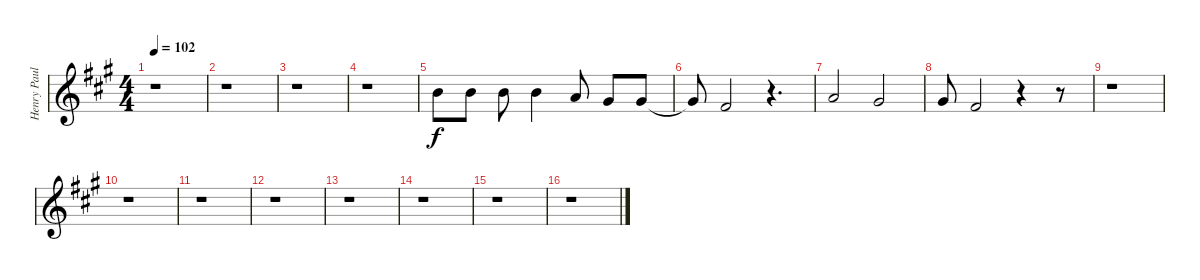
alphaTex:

\track ("Henry Paul Vocals" "Henry Paul") {instrument englishhorn}
\staff {score}
\tuning (E4 B3 G3 D3 A2 E2) {hide}
\ts (4 4)
\tempo 102
\clef g2
\ks a
r.1{dy f} |
r.1 |
r.1 |
r.1 |
7.1.8 7.1.8 7.1.8 7.1.4 10.2.8 9.2.8 9.2.8 |
9.2{t}.8 7.2.2 r.4{d} |
5.1.2 4.1.2 |
4.1.8 7.2.2 r.4 r.8 |
r.1 |
r.1 |
r.1 |
r.1 |
r.1 |
r.1 |
r.1 |
r.1
